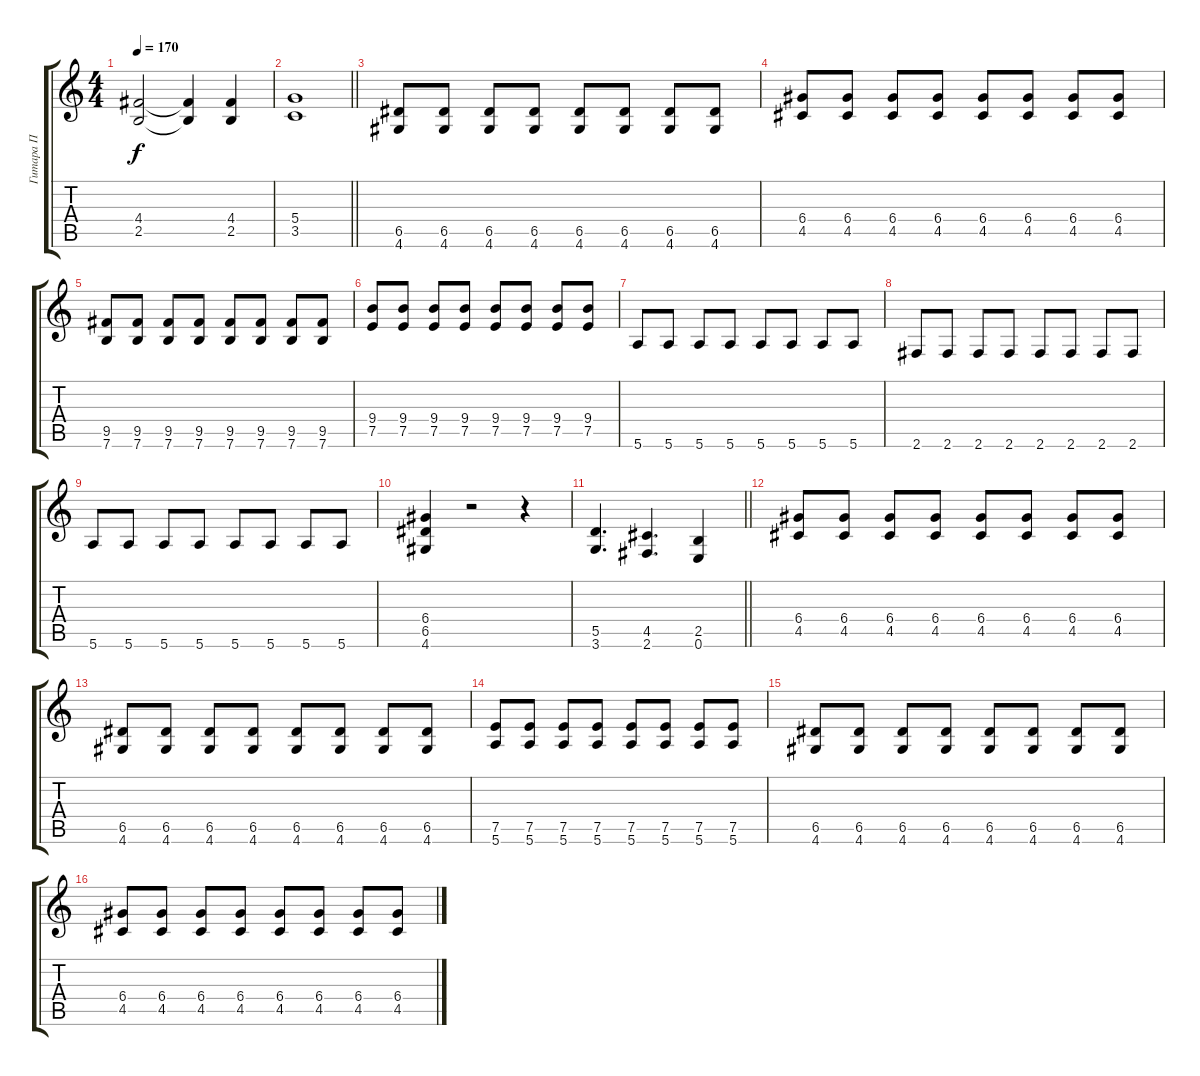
\track ("Гитара П" "Гитара П") {instrument overdrivenguitar}
\staff {score tabs}
\tuning (E4 B3 G3 D3 A2 E2) {hide}
\ts (4 4)
\tempo 170
\clef g2
\ks c
(4.4 2.5).2{dy f} (4.4{t} 2.5{t}).4 (4.4 2.5).4 |
\barLineRight lightlight
(5.4 3.5).1 |
(6.5 4.6).8 (6.5 4.6).8 (6.5 4.6).8 (6.5 4.6).8 (6.5 4.6).8 (6.5 4.6).8 (6.5 4.6).8 (6.5 4.6).8 |
(6.4 4.5).8 (6.4 4.5).8 (6.4 4.5).8 (6.4 4.5).8 (6.4 4.5).8 (6.4 4.5).8 (6.4 4.5).8 (6.4 4.5).8 |
(9.5 7.6).8 (9.5 7.6).8 (9.5 7.6).8 (9.5 7.6).8 (9.5 7.6).8 (9.5 7.6).8 (9.5 7.6).8 (9.5 7.6).8 |
(9.4 7.5).8 (9.4 7.5).8 (9.4 7.5).8 (9.4 7.5).8 (9.4 7.5).8 (9.4 7.5).8 (9.4 7.5).8 (9.4 7.5).8 |
5.6.8 5.6.8 5.6.8 5.6.8 5.6.8 5.6.8 5.6.8 5.6.8 |
2.6.8 2.6.8 2.6.8 2.6.8 2.6.8 2.6.8 2.6.8 2.6.8 |
5.6.8 5.6.8 5.6.8 5.6.8 5.6.8 5.6.8 5.6.8 5.6.8 |
(6.4 6.5 4.6).4 r.2 r.4 |
\barLineRight lightlight
(5.5 3.6).4{d} (4.5 2.6).4{d} (2.5 0.6).4 |
(6.4 4.5).8 (6.4 4.5).8 (6.4 4.5).8 (6.4 4.5).8 (6.4 4.5).8 (6.4 4.5).8 (6.4 4.5).8 (6.4 4.5).8 |
(6.5 4.6).8 (6.5 4.6).8 (6.5 4.6).8 (6.5 4.6).8 (6.5 4.6).8 (6.5 4.6).8 (6.5 4.6).8 (6.5 4.6).8 |
(7.5 5.6).8 (7.5 5.6).8 (7.5 5.6).8 (7.5 5.6).8 (7.5 5.6).8 (7.5 5.6).8 (7.5 5.6).8 (7.5 5.6).8 |
(6.5 4.6).8 (6.5 4.6).8 (6.5 4.6).8 (6.5 4.6).8 (6.5 4.6).8 (6.5 4.6).8 (6.5 4.6).8 (6.5 4.6).8 |
(6.4 4.5).8 (6.4 4.5).8 (6.4 4.5).8 (6.4 4.5).8 (6.4 4.5).8 (6.4 4.5).8 (6.4 4.5).8 (6.4 4.5).8
